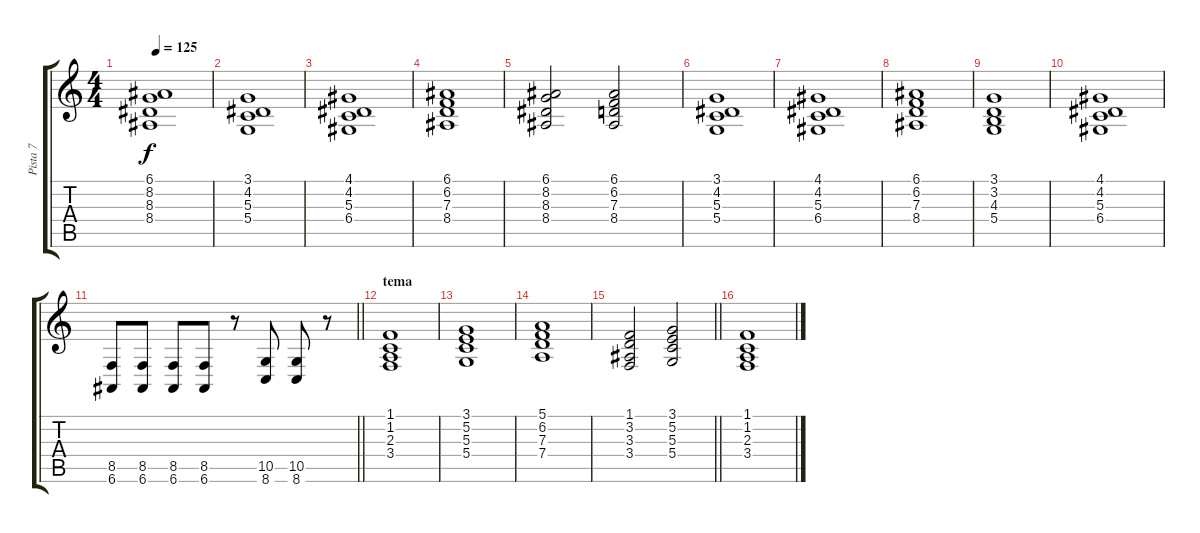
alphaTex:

\track ("Pista 7" "Pista 7") {instrument synthstrings2}
\staff {score tabs}
\tuning (E4 B3 G3 D3 A2 E2) {hide}
\ts (4 4)
\tempo 125
\clef g2
\ks c
(6.1 8.2 8.3 8.4).1{dy f} |
(3.1 4.2 5.3 5.4).1 |
(4.1 4.2 5.3 6.4).1 |
(6.1 6.2 7.3 8.4).1 |
(6.1 8.2 8.3 8.4).2 (6.1 6.2 7.3 8.4).2 |
(3.1 4.2 5.3 5.4).1 |
(4.1 4.2 5.3 6.4).1 |
(6.1 6.2 7.3 8.4).1 |
(3.1 3.2 4.3 5.4).1 |
(4.1 4.2 5.3 6.4).1 |
\barLineRight lightlight
(8.5 6.6).8 (8.5 6.6).8 (8.5 6.6).8 (8.5 6.6).8 r.8 (10.5 8.6).8 (10.5 8.6).8 r.8 |
\section ("" "tema")
(1.1 1.2 2.3 3.4).1 |
(3.1 5.2 5.3 5.4).1 |
(5.1 6.2 7.3 7.4).1 |
\barLineRight lightlight
(1.1 3.2 3.3 3.4).2 (3.1 5.2 5.3 5.4).2 |
(1.1 1.2 2.3 3.4).1
